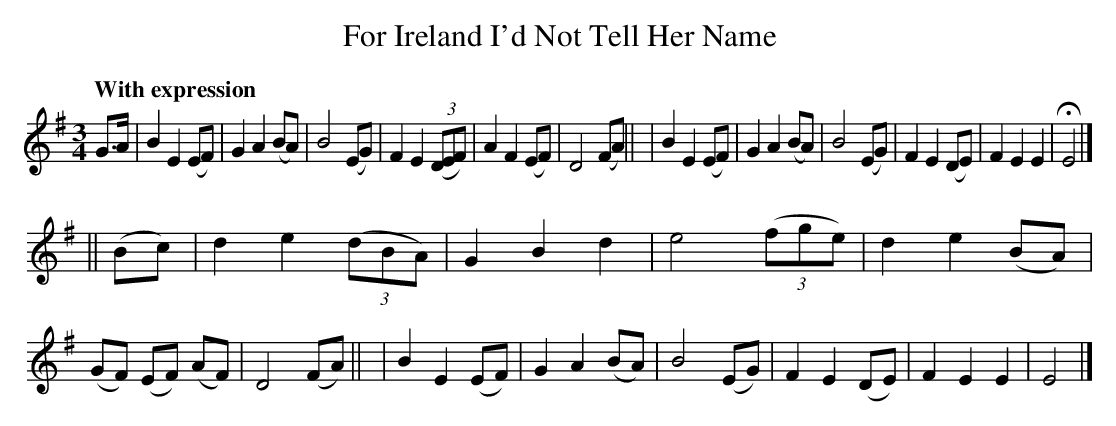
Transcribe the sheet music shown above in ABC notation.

X:1
T: For Ireland I'd Not Tell Her Name
Q: "With expression"
M: 3/4
L: 1/8
K: Em
G>A \
| B2 E2 (EF) | G2 A2 (BA) | B4 (EG) \
| F2 E2 ((3DEF) | A2 F2 (EF) | D4 (FA) ||\
| B2 E2 (EF) | G2 A2 (BA) | B4 (EG) \
| F2 E2 (DE) | F2 E2 E2 | HE4 |]
|| (Bc) \
| d2 e2 ((3dBA) | G2 B2 d2 | e4 ((3fge) \
| d2 e2 (BA) | (GF) (EF) (AF) | D4 (FA) ||\
| B2 E2 (EF) | G2 A2 (BA) | B4 (EG) \
| F2 E2 (DE) | F2 E2 E2 | E4 |]
